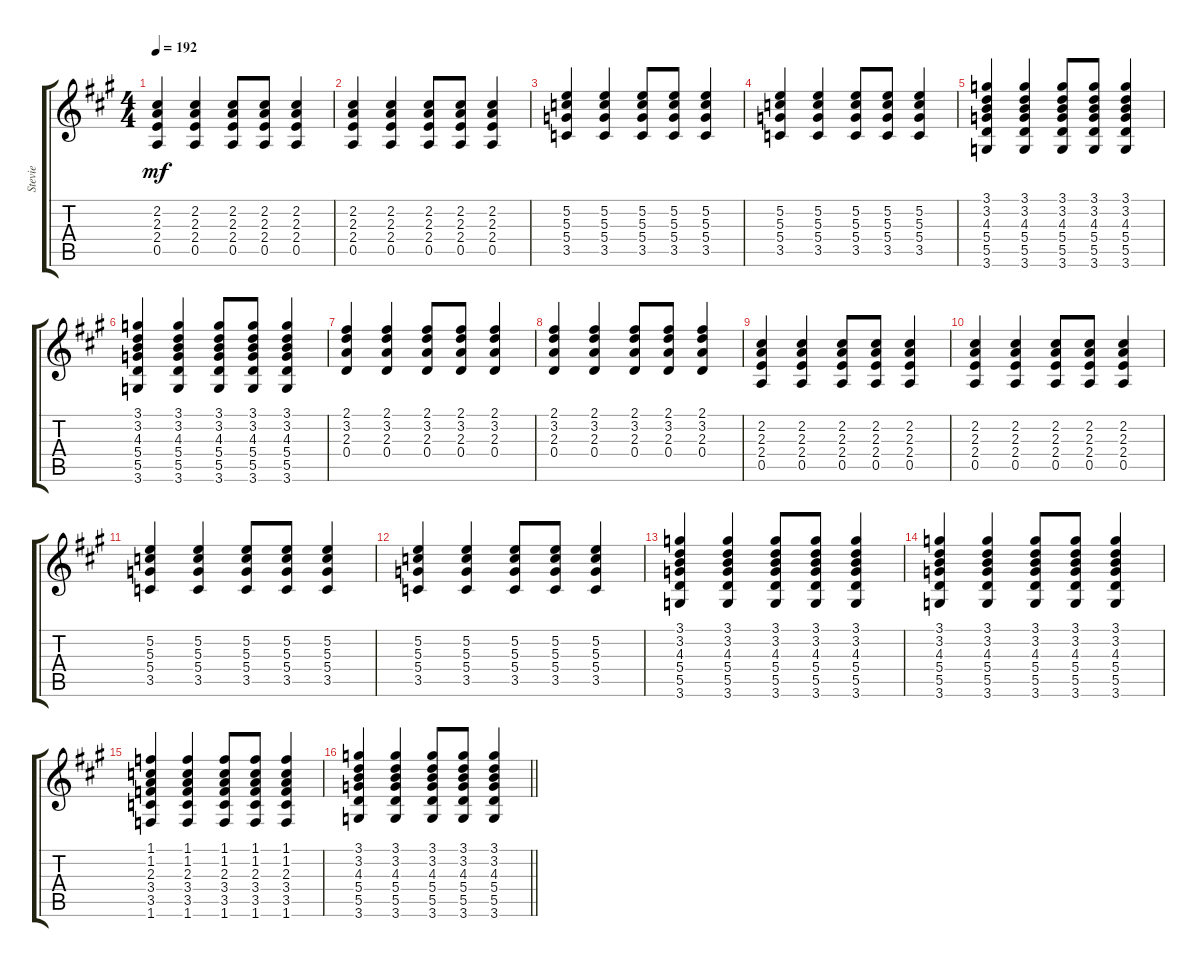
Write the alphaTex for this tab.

\track ("Stevie" "Stevie") {instrument distortionguitar}
\staff {score tabs}
\tuning (E4 B3 G3 D3 A2 E2) {hide}
\ts (4 4)
\tempo 192
\clef g2
\ks a
(2.2 2.3 2.4 0.5).4{dy mf} (2.2 2.3 2.4 0.5).4 (2.2 2.3 2.4 0.5).8 (2.2 2.3 2.4 0.5).8 (2.2 2.3 2.4 0.5).4 |
(2.2 2.3 2.4 0.5).4 (2.2 2.3 2.4 0.5).4 (2.2 2.3 2.4 0.5).8 (2.2 2.3 2.4 0.5).8 (2.2 2.3 2.4 0.5).4 |
(5.2 5.3 5.4 3.5).4 (5.2 5.3 5.4 3.5).4 (5.2 5.3 5.4 3.5).8 (5.2 5.3 5.4 3.5).8 (5.2 5.3 5.4 3.5).4 |
(5.2 5.3 5.4 3.5).4 (5.2 5.3 5.4 3.5).4 (5.2 5.3 5.4 3.5).8 (5.2 5.3 5.4 3.5).8 (5.2 5.3 5.4 3.5).4 |
(3.1 3.2 4.3 5.4 5.5 3.6).4 (3.1 3.2 4.3 5.4 5.5 3.6).4 (3.1 3.2 4.3 5.4 5.5 3.6).8 (3.1 3.2 4.3 5.4 5.5 3.6).8 (3.1 3.2 4.3 5.4 5.5 3.6).4 |
(3.1 3.2 4.3 5.4 5.5 3.6).4 (3.1 3.2 4.3 5.4 5.5 3.6).4 (3.1 3.2 4.3 5.4 5.5 3.6).8 (3.1 3.2 4.3 5.4 5.5 3.6).8 (3.1 3.2 4.3 5.4 5.5 3.6).4 |
(2.1 3.2 2.3 0.4).4 (2.1 3.2 2.3 0.4).4 (2.1 3.2 2.3 0.4).8 (2.1 3.2 2.3 0.4).8 (2.1 3.2 2.3 0.4).4 |
(2.1 3.2 2.3 0.4).4 (2.1 3.2 2.3 0.4).4 (2.1 3.2 2.3 0.4).8 (2.1 3.2 2.3 0.4).8 (2.1 3.2 2.3 0.4).4 |
(2.2 2.3 2.4 0.5).4 (2.2 2.3 2.4 0.5).4 (2.2 2.3 2.4 0.5).8 (2.2 2.3 2.4 0.5).8 (2.2 2.3 2.4 0.5).4 |
(2.2 2.3 2.4 0.5).4 (2.2 2.3 2.4 0.5).4 (2.2 2.3 2.4 0.5).8 (2.2 2.3 2.4 0.5).8 (2.2 2.3 2.4 0.5).4 |
(5.2 5.3 5.4 3.5).4 (5.2 5.3 5.4 3.5).4 (5.2 5.3 5.4 3.5).8 (5.2 5.3 5.4 3.5).8 (5.2 5.3 5.4 3.5).4 |
(5.2 5.3 5.4 3.5).4 (5.2 5.3 5.4 3.5).4 (5.2 5.3 5.4 3.5).8 (5.2 5.3 5.4 3.5).8 (5.2 5.3 5.4 3.5).4 |
(3.1 3.2 4.3 5.4 5.5 3.6).4 (3.1 3.2 4.3 5.4 5.5 3.6).4 (3.1 3.2 4.3 5.4 5.5 3.6).8 (3.1 3.2 4.3 5.4 5.5 3.6).8 (3.1 3.2 4.3 5.4 5.5 3.6).4 |
(3.1 3.2 4.3 5.4 5.5 3.6).4 (3.1 3.2 4.3 5.4 5.5 3.6).4 (3.1 3.2 4.3 5.4 5.5 3.6).8 (3.1 3.2 4.3 5.4 5.5 3.6).8 (3.1 3.2 4.3 5.4 5.5 3.6).4 |
(1.1 1.2 2.3 3.4 3.5 1.6).4 (1.1 1.2 2.3 3.4 3.5 1.6).4 (1.1 1.2 2.3 3.4 3.5 1.6).8 (1.1 1.2 2.3 3.4 3.5 1.6).8 (1.1 1.2 2.3 3.4 3.5 1.6).4 |
\barLineRight lightlight
(3.1 3.2 4.3 5.4 5.5 3.6).4 (3.1 3.2 4.3 5.4 5.5 3.6).4 (3.1 3.2 4.3 5.4 5.5 3.6).8 (3.1 3.2 4.3 5.4 5.5 3.6).8 (3.1 3.2 4.3 5.4 5.5 3.6).4
